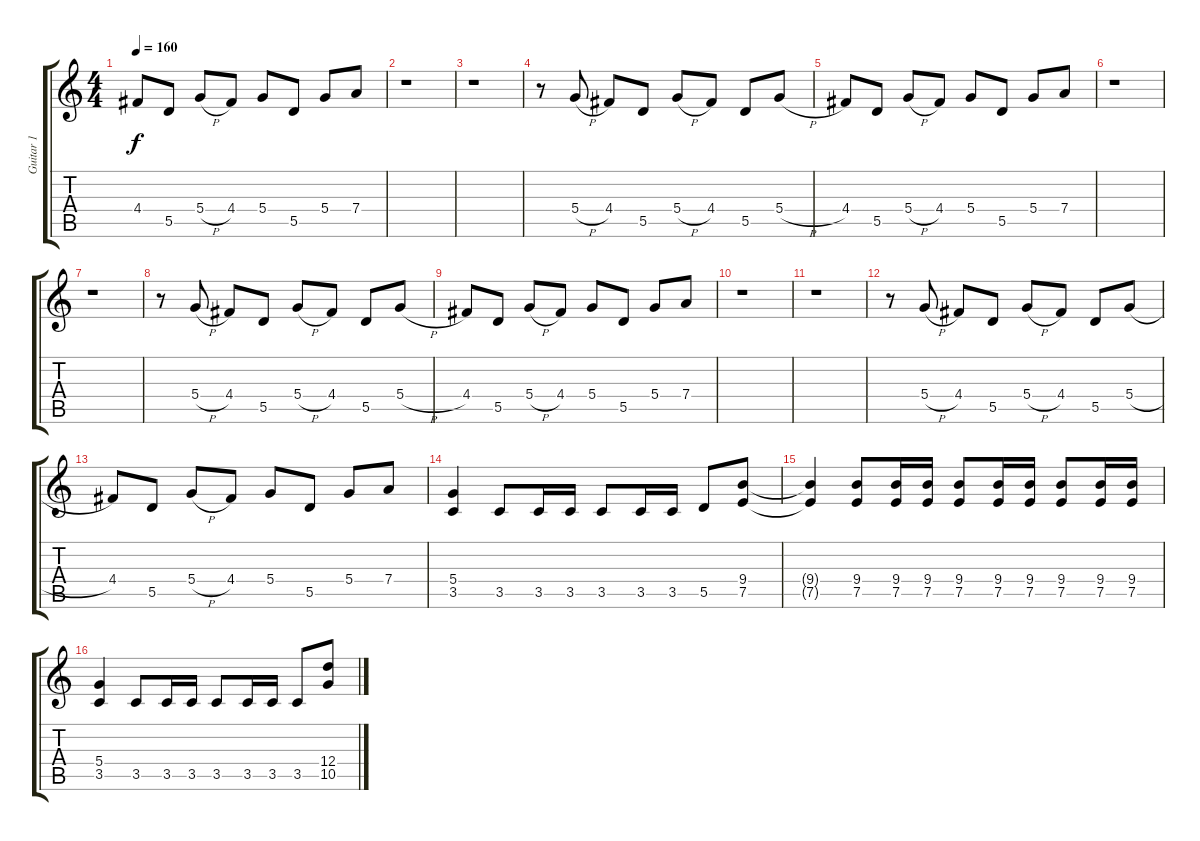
\track ("Guitar 1" "Guitar 1") {instrument distortionguitar}
\staff {score tabs}
\tuning (E4 B3 G3 D3 A2 E2) {hide}
\ts (4 4)
\tempo 160
\clef g2
\ks c
4.4.8{dy f} 5.5.8 5.4{h}.8 4.4.8 5.4.8 5.5.8 5.4.8 7.4.8 |
r.1 |
r.1 |
r.8 5.4{h}.8 4.4.8 5.5.8 5.4{h}.8 4.4.8 5.5.8 5.4{h}.8 |
4.4.8 5.5.8 5.4{h}.8 4.4.8 5.4.8 5.5.8 5.4.8 7.4.8 |
r.1 |
r.1 |
r.8 5.4{h}.8 4.4.8 5.5.8 5.4{h}.8 4.4.8 5.5.8 5.4{h}.8 |
4.4.8 5.5.8 5.4{h}.8 4.4.8 5.4.8 5.5.8 5.4.8 7.4.8 |
r.1 |
r.1 |
r.8 5.4{h}.8 4.4.8 5.5.8 5.4{h}.8 4.4.8 5.5.8 5.4{h}.8 |
4.4.8 5.5.8 5.4{h}.8 4.4.8 5.4.8 5.5.8 5.4.8 7.4.8 |
(5.4 3.5).4 3.5.8 3.5.16 3.5.16 3.5.8 3.5.16 3.5.16 5.5.8 (9.4 7.5).8 |
(9.4{t} 7.5{t}).4 (9.4 7.5).8 (9.4 7.5).16 (9.4 7.5).16 (9.4 7.5).8 (9.4 7.5).16 (9.4 7.5).16 (9.4 7.5).8 (9.4 7.5).16 (9.4 7.5).16 |
(5.4 3.5).4 3.5.8 3.5.16 3.5.16 3.5.8 3.5.16 3.5.16 3.5.8 (12.4 10.5).8
